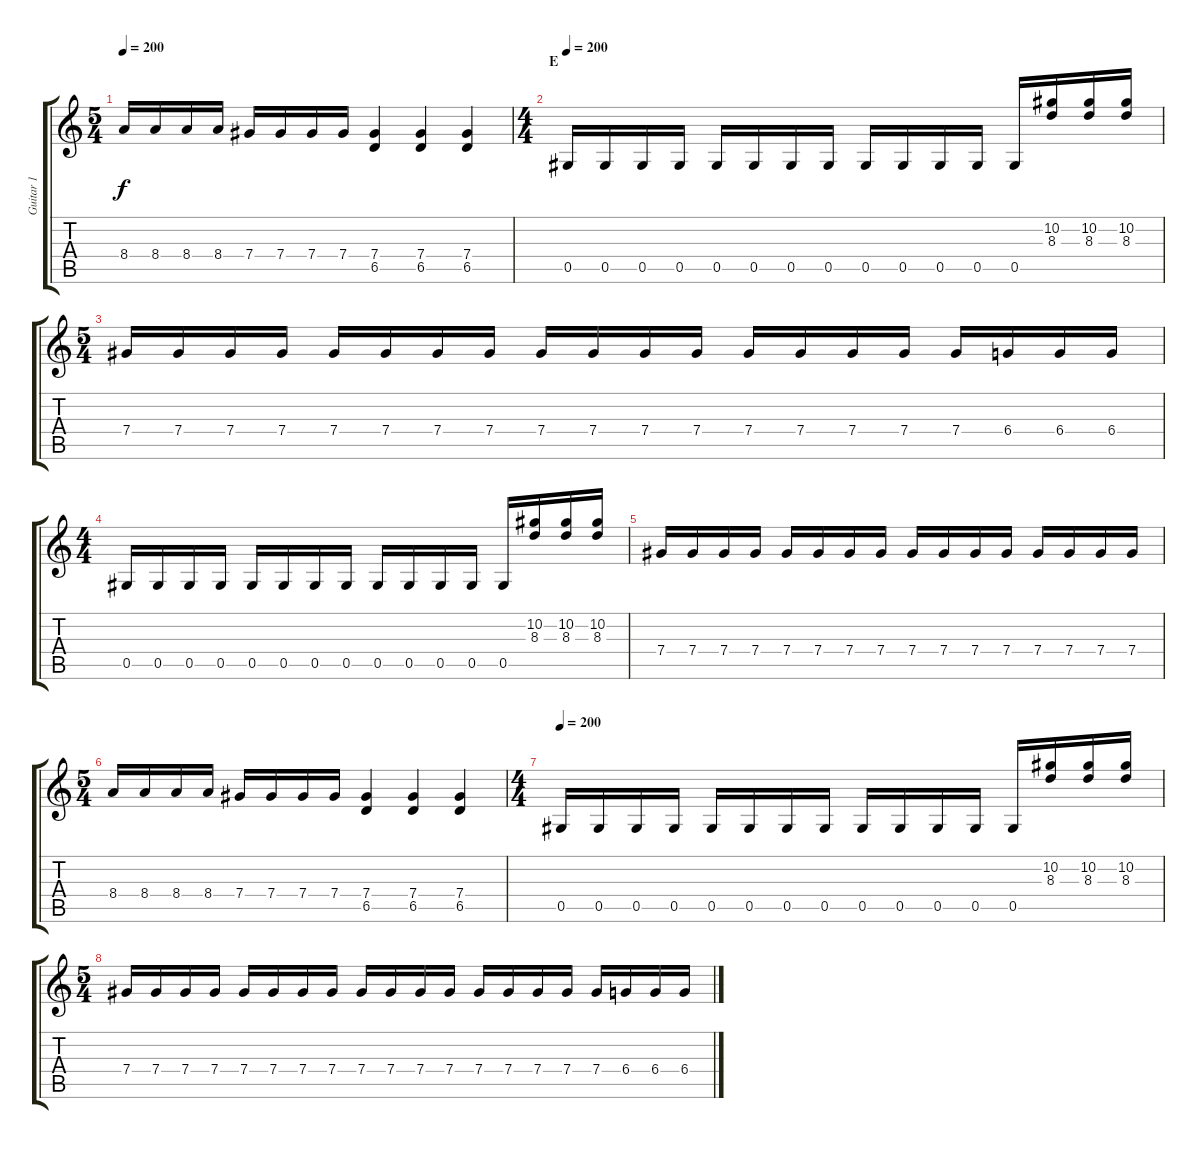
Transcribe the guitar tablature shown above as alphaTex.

\track ("Guitar 1" "Guitar 1") {instrument distortionguitar}
\staff {score tabs}
\tuning (Eb4 Bb3 Gb3 Db3 Ab2 Eb2) {hide}
\ts (5 4)
\tempo 200
\clef g2
\ks c
8.4.16{dy f} 8.4.16 8.4.16 8.4.16 7.4.16 7.4.16 7.4.16 7.4.16 (7.4 6.5).4 (7.4 6.5).4 (7.4 6.5).4 |
\ts (4 4)
\section ("" "E")
\tempo 200
0.5.16 0.5.16 0.5.16 0.5.16 0.5.16 0.5.16 0.5.16 0.5.16 0.5.16 0.5.16 0.5.16 0.5.16 0.5.16 (10.2 8.3).16 (10.2 8.3).16 (10.2 8.3).16 |
\ts (5 4)
7.4.16 7.4.16 7.4.16 7.4.16 7.4.16 7.4.16 7.4.16 7.4.16 7.4.16 7.4.16 7.4.16 7.4.16 7.4.16 7.4.16 7.4.16 7.4.16 7.4.16 6.4.16 6.4.16 6.4.16 |
\ts (4 4)
0.5.16 0.5.16 0.5.16 0.5.16 0.5.16 0.5.16 0.5.16 0.5.16 0.5.16 0.5.16 0.5.16 0.5.16 0.5.16 (10.2 8.3).16 (10.2 8.3).16 (10.2 8.3).16 |
7.4.16 7.4.16 7.4.16 7.4.16 7.4.16 7.4.16 7.4.16 7.4.16 7.4.16 7.4.16 7.4.16 7.4.16 7.4.16 7.4.16 7.4.16 7.4.16 |
\ts (5 4)
8.4.16 8.4.16 8.4.16 8.4.16 7.4.16 7.4.16 7.4.16 7.4.16 (7.4 6.5).4 (7.4 6.5).4 (7.4 6.5).4 |
\ts (4 4)
\tempo 200
0.5.16 0.5.16 0.5.16 0.5.16 0.5.16 0.5.16 0.5.16 0.5.16 0.5.16 0.5.16 0.5.16 0.5.16 0.5.16 (10.2 8.3).16 (10.2 8.3).16 (10.2 8.3).16 |
\ts (5 4)
7.4.16 7.4.16 7.4.16 7.4.16 7.4.16 7.4.16 7.4.16 7.4.16 7.4.16 7.4.16 7.4.16 7.4.16 7.4.16 7.4.16 7.4.16 7.4.16 7.4.16 6.4.16 6.4.16 6.4.16
